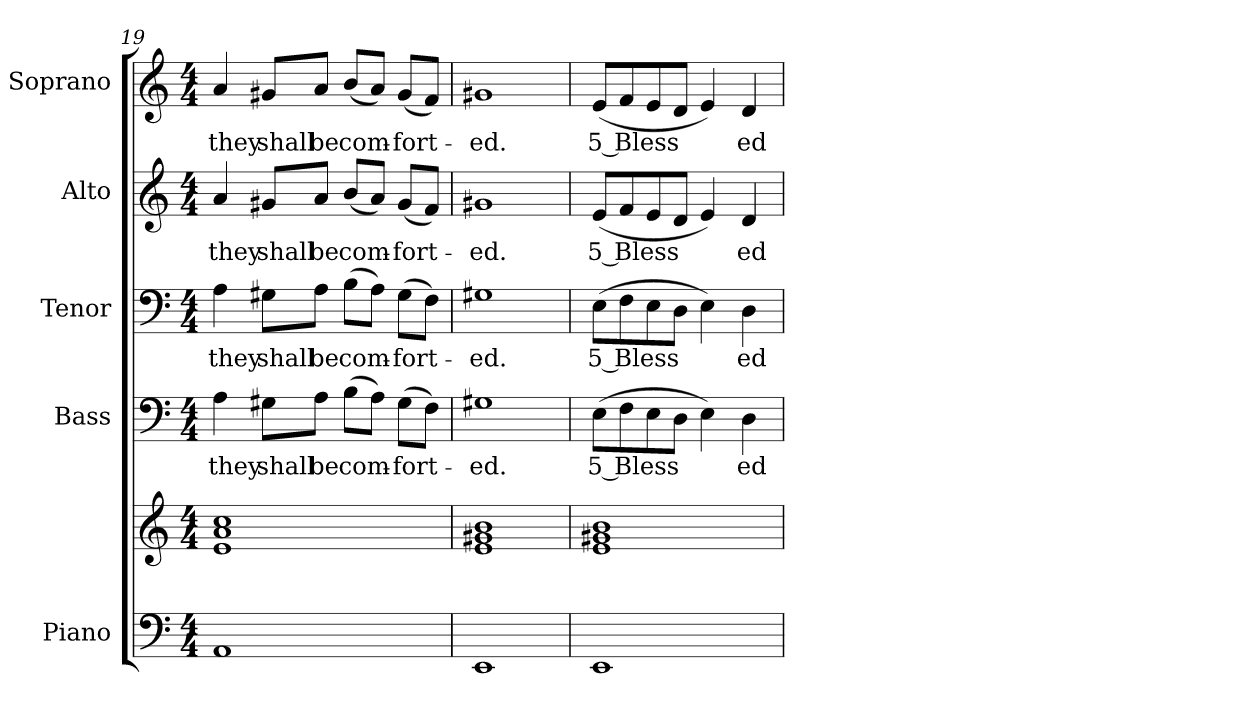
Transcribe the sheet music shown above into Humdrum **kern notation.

**kern	**kern	**kern	**text	**kern	**text	**kern	**text	**kern	**text
*part5	*part5	*part4	*part4	*part3	*part3	*part2	*part2	*part1	*part1
*staff6	*staff5	*staff4	*staff4	*staff3	*staff3	*staff2	*staff2	*staff1	*staff1
*I"Piano	*	*I"Bass	*	*I"Tenor	*	*I"Alto	*	*I"Soprano	*
*I'Pno.	*	*I'B.	*	*I'T.	*	*I'A.	*	*I'S.	*
*clefF4	*clefG2	*clefF4	*	*clefF4	*	*clefG2	*	*clefG2	*
*k[]	*k[]	*k[]	*	*k[]	*	*k[]	*	*k[]	*
*C:	*C:	*C:	*	*C:	*	*C:	*	*C:	*
*M4/4	*M4/4	*M4/4	*	*M4/4	*	*M4/4	*	*M4/4	*
=19	=19	=19	=19	=19	=19	=19	=19	=19	=19
!	!	!	!LO:LY:b:color=#000000	!	!	!	!	!	!
!	!	!	!	!	!LO:LY:b:color=#000000	!	!	!	!
!	!	!	!	!	!	!	!LO:LY:b:color=#000000	!	!
!	!	!	!	!	!	!	!	!	!LO:LY:b:color=#000000
1AAi	1ei 1ai 1cci	4Ai\	they	4Ai\	they	4ai/	they	4ai/	they
!	!	!	!LO:LY:b:color=#000000	!	!	!	!	!	!
!	!	!	!	!	!LO:LY:b:color=#000000	!	!	!	!
!	!	!	!	!	!	!	!LO:LY:b:color=#000000	!	!
!	!	!	!	!	!	!	!	!	!LO:LY:b:color=#000000
.	.	8G#Xi\L	shall	8G#Xi\L	shall	8g#Xi/L	shall	8g#Xi/L	shall
!	!	!	!LO:LY:b:color=#000000	!	!	!	!	!	!
!	!	!	!	!	!LO:LY:b:color=#000000	!	!	!	!
!	!	!	!	!	!	!	!LO:LY:b:color=#000000	!	!
!	!	!	!	!	!	!	!	!	!LO:LY:b:color=#000000
.	.	8Ai\J	be	8Ai\J	be	8ai/J	be	8ai/J	be
!	!	!	!LO:LY:b:color=#000000	!	!	!	!	!	!
!	!	!	!	!	!LO:LY:b:color=#000000	!	!	!	!
!	!	!	!	!	!	!	!LO:LY:b:color=#000000	!	!
!	!	!	!	!	!	!	!	!	!LO:LY:b:color=#000000
.	.	(8Bi\L	com-	(8Bi\L	com-	(8bi/L	com-	(8bi/L	com-
.	.	8Ai\J)	.	8Ai\J)	.	8ai/J)	.	8ai/J)	.
!	!	!	!LO:LY:b:color=#000000	!	!	!	!	!	!
!	!	!	!	!	!LO:LY:b:color=#000000	!	!	!	!
!	!	!	!	!	!	!	!LO:LY:b:color=#000000	!	!
!	!	!	!	!	!	!	!	!	!LO:LY:b:color=#000000
.	.	(8G#i\L	-fort-	(8G#i\L	-fort-	(8g#i/L	-fort-	(8g#i/L	-fort-
.	.	8Fi\J)	.	8Fi\J)	.	8fi/J)	.	8fi/J)	.
!!LO:PB:g=z
=20	=20	=20	=20	=20	=20	=20	=20	=20	=20
!	!	!	!LO:LY:b:color=#000000	!	!	!	!	!	!
!	!	!	!	!	!LO:LY:b:color=#000000	!	!	!	!
!	!	!	!	!	!	!	!LO:LY:b:color=#000000	!	!
!	!	!	!	!	!	!	!	!	!LO:LY:b:color=#000000
1EEi	1ei 1g#Xi 1bi	1G#Xi	-ed.	1G#Xi	-ed.	1g#Xi	-ed.	1g#Xi	-ed.
=21	=21	=21	=21	=21	=21	=21	=21	=21	=21
!	!	!	!LO:LY:b:color=#000000	!	!	!	!	!	!
!	!	!	!	!	!LO:LY:b:color=#000000	!	!	!	!
!	!	!	!	!	!	!	!LO:LY:b:color=#000000	!	!
!	!	!	!	!	!	!	!	!	!LO:LY:b:color=#000000
1EEi	1ei 1g#Xi 1bi	(8Ei\L	5 Bless	(8Ei\L	5 Bless	(8ei/L	5 Bless	(8ei/L	5 Bless
.	.	8Fi\	.	8Fi\	.	8fi/	.	8fi/	.
.	.	8Ei\	.	8Ei\	.	8ei/	.	8ei/	.
.	.	8Di\J	.	8Di\J	.	8di/J	.	8di/J	.
.	.	4Ei\)	.	4Ei\)	.	4ei/)	.	4ei/)	.
!	!	!	!LO:LY:b:color=#000000	!	!	!	!	!	!
!	!	!	!	!	!LO:LY:b:color=#000000	!	!	!	!
!	!	!	!	!	!	!	!LO:LY:b:color=#000000	!	!
!	!	!	!	!	!	!	!	!	!LO:LY:b:color=#000000
.	.	4Di\	ed	4Di\	ed	4di/	ed	4di/	ed
=	=	=	=	=	=	=	=	=	=
*-	*-	*-	*-	*-	*-	*-	*-	*-	*-
